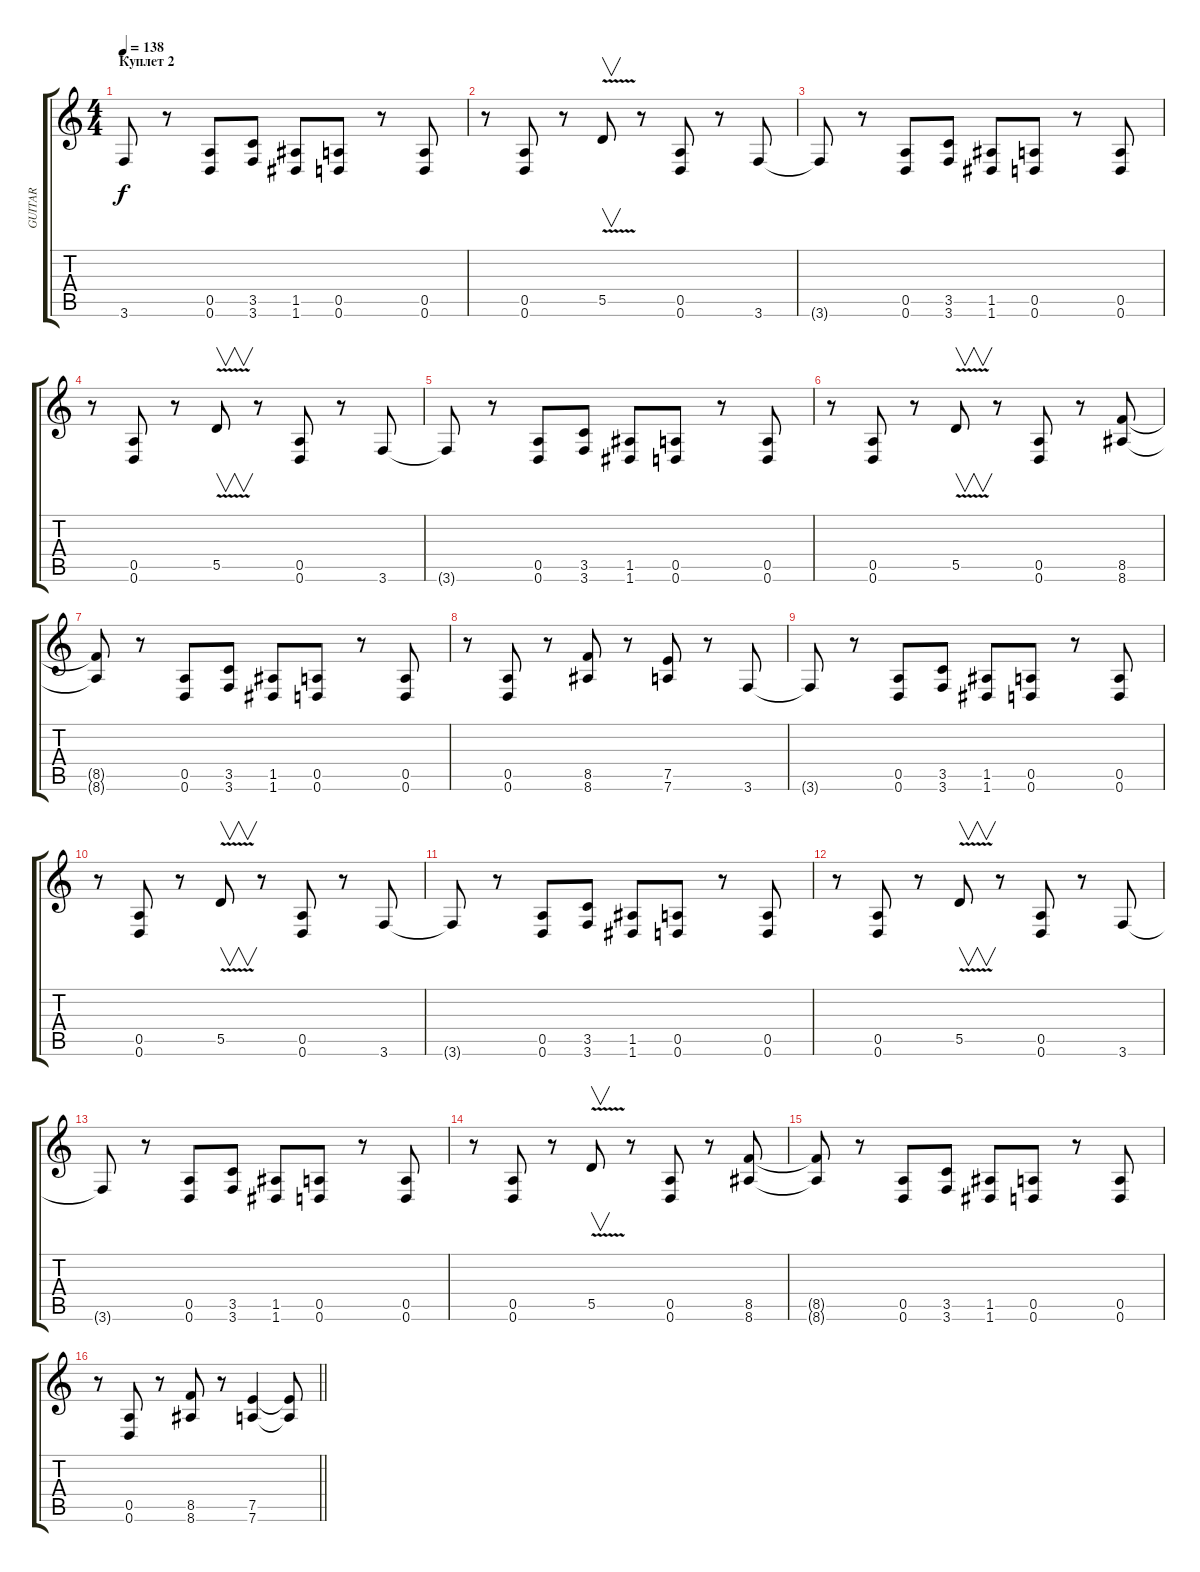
\track ("GUITAR" "GUITAR") {instrument distortionguitar}
\staff {score tabs}
\tuning (E4 B3 G3 D3 A2 D2) {hide}
\ts (4 4)
\section ("" "Куплет 2")
\tempo 138
\clef g2
\ks c
3.6{t}.8{dy f} r.8 (0.5 0.6).8 (3.5 3.6).8 (1.5 1.6).8 (0.5 0.6).8 r.8 (0.5 0.6).8 |
r.8 (0.5 0.6).8 r.8 5.5{v}.8{v} r.8 (0.5 0.6).8 r.8 3.6.8 |
3.6{t}.8 r.8 (0.5 0.6).8 (3.5 3.6).8 (1.5 1.6).8 (0.5 0.6).8 r.8 (0.5 0.6).8 |
r.8 (0.5 0.6).8 r.8 5.5{v}.8{v} r.8 (0.5 0.6).8 r.8 3.6.8 |
3.6{t}.8 r.8 (0.5 0.6).8 (3.5 3.6).8 (1.5 1.6).8 (0.5 0.6).8 r.8 (0.5 0.6).8 |
r.8 (0.5 0.6).8 r.8 5.5{v}.8{v} r.8 (0.5 0.6).8 r.8 (8.5 8.6).8 |
(8.5{t} 8.6{t}).8 r.8 (0.5 0.6).8 (3.5 3.6).8 (1.5 1.6).8 (0.5 0.6).8 r.8 (0.5 0.6).8 |
r.8 (0.5 0.6).8 r.8 (8.5 8.6).8 r.8 (7.5 7.6).8 r.8 3.6.8 |
3.6{t}.8 r.8 (0.5 0.6).8 (3.5 3.6).8 (1.5 1.6).8 (0.5 0.6).8 r.8 (0.5 0.6).8 |
r.8 (0.5 0.6).8 r.8 5.5{v}.8{v} r.8 (0.5 0.6).8 r.8 3.6.8 |
3.6{t}.8 r.8 (0.5 0.6).8 (3.5 3.6).8 (1.5 1.6).8 (0.5 0.6).8 r.8 (0.5 0.6).8 |
r.8 (0.5 0.6).8 r.8 5.5{v}.8{v} r.8 (0.5 0.6).8 r.8 3.6.8 |
3.6{t}.8 r.8 (0.5 0.6).8 (3.5 3.6).8 (1.5 1.6).8 (0.5 0.6).8 r.8 (0.5 0.6).8 |
r.8 (0.5 0.6).8 r.8 5.5{v}.8{v} r.8 (0.5 0.6).8 r.8 (8.5 8.6).8 |
(8.5{t} 8.6{t}).8 r.8 (0.5 0.6).8 (3.5 3.6).8 (1.5 1.6).8 (0.5 0.6).8 r.8 (0.5 0.6).8 |
\barLineRight lightlight
r.8 (0.5 0.6).8 r.8 (8.5 8.6).8 r.8 (7.5 7.6).4 (7.5{t} 7.6{t}).8
